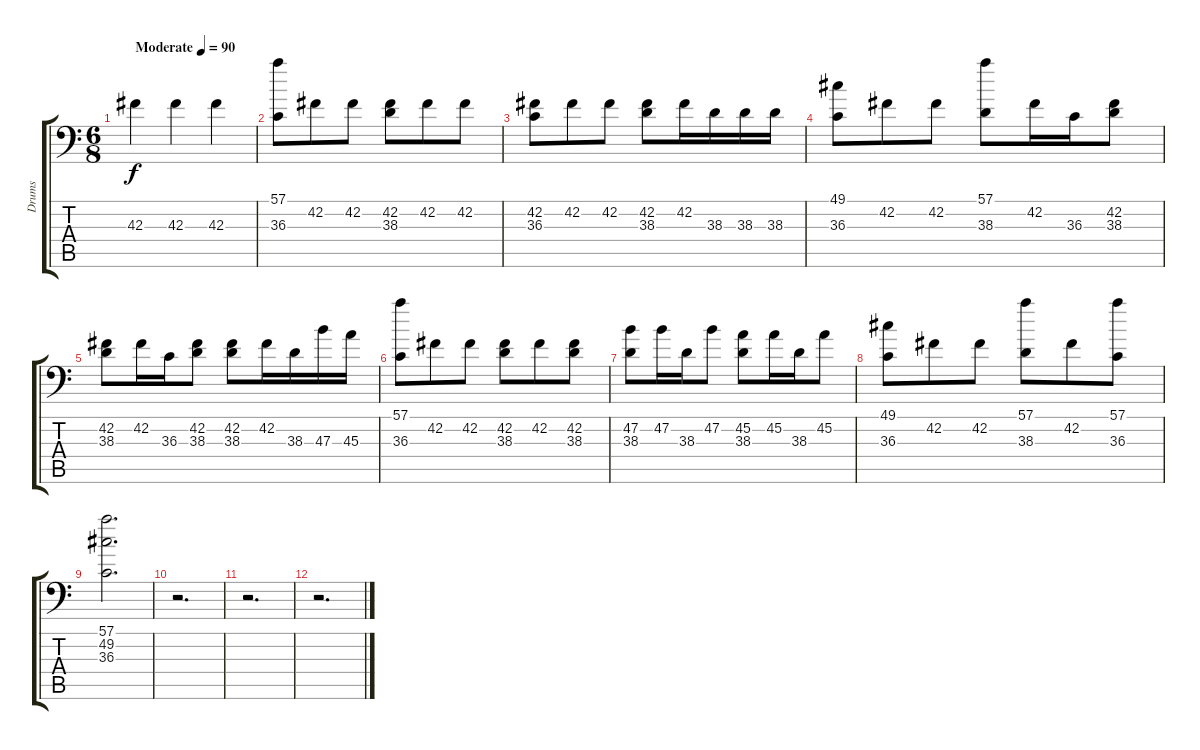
\track ("Drums" "Drums") {instrument acousticgrandpiano}
\staff {score tabs}
\tuning (C-1 C-1 C-1 C-1 C-1 C-1) {hide}
\ts (6 8)
\tempo (90 "Moderate")
\clef f4
\ks c
42.3.4{dy f instrument acousticgrandpiano} 42.3.4 42.3.4 |
(57.1 36.3).8 42.2.8 42.2.8 (42.2 38.3).8 42.2.8 42.2.8 |
(42.2 36.3).8 42.2.8 42.2.8 (42.2 38.3).8 42.2.16 38.3.16 38.3.16 38.3.16 |
(49.1 36.3).8 42.2.8 42.2.8 (57.1 38.3).8 42.2.16 36.3.16 (42.2 38.3).8 |
(42.2 38.3).8 42.2.16 36.3.16 (42.2 38.3).8 (42.2 38.3).8 42.2.16 38.3.16 47.3.16 45.3.16 |
(57.1 36.3).8 42.2.8 42.2.8 (42.2 38.3).8 42.2.8 (42.2 38.3).8 |
(47.2 38.3).8 47.2.16 38.3.16 47.2.8 (45.2 38.3).8 45.2.16 38.3.16 45.2.8 |
(49.1 36.3).8 42.2.8 42.2.8 (57.1 38.3).8 42.2.8 (57.1 36.3).8 |
(57.1 49.2 36.3).2{d} |
r.2{d} |
r.2{d} |
r.2{d}
